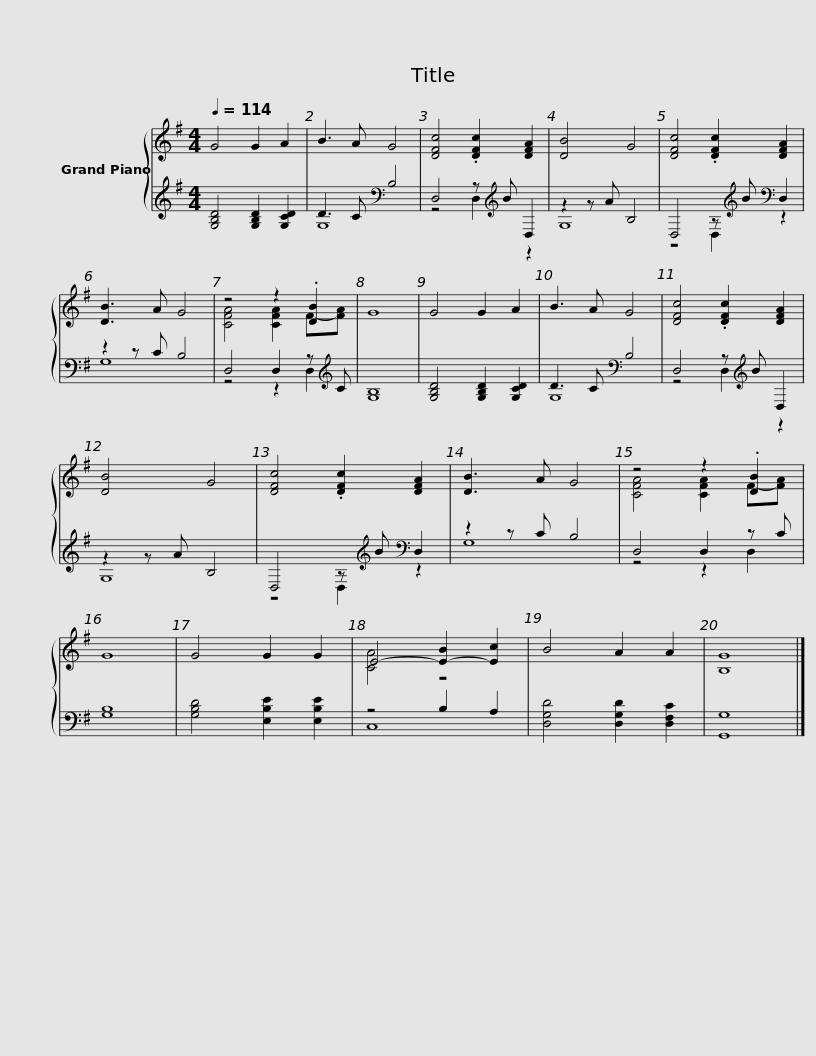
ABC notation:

X:1
%%score { ( 1 4 ) | ( 2 3 ) }
L:1/8
Q:1/4=114
M:4/4
I:linebreak $
K:G
V:1 treble
V:4 treble
V:2 treble
V:3 treble
V:1
 G4 G2 A2 | B3 A G4 | [DFc]4 .[DFc]2 [DFA]2 | [DB]4 G4 | [DFc]4 .[DFc]2 [DFA]2 | %5
 [DB]3 A G4 |$ z4 z2 .[DB]2 | G8 | G4 G2 A2 | B3 A G4 | %10
 [DFc]4 .[DFc]2 [DFA]2 | [DB]4 G4 | [DFc]4 .[DFc]2 [DFA]2 |$ [DB]3 A G4 | z4 z2 .[DB]2 | %15
 G8 | G4 G2 G2 | E4- [E-B]2 [Ec]2 | B4 A2 A2 | [B,G]8 |] %20
V:2
 [G,B,D]4 [G,B,D]2 [G,CD]2 | D3 C[K:bass] B,4 | D,4 z[K:treble] B D,2 | z2 z A B,4 | D,4 z[K:treble] B[K:bass] D,2 | %5
 z2 z C B,4 |$ D,4 D,2 z[K:treble] C | [G,B,]8 | [G,B,D]4 [G,B,D]2 [G,CD]2 | D3 C[K:bass] B,4 | %10
 D,4 z[K:treble] B D,2 | z2 z A B,4 | D,4 z[K:treble] B[K:bass] D,2 |$ z2 z C B,4 | D,4 D,2 z C | %15
 [G,B,]8 | [G,B,D]4 [E,B,E]2 [E,B,E]2 | z4 B,2 A,2 | [D,G,D]4 [D,G,D]2 [D,F,C]2 | [G,,G,]8 |] %20
V:3
 x8 | G,8[K:bass] | z4 D,2[K:treble] z2 | G,8 | z4 D,2[K:treble][K:bass] z2 | %5
 G,8 |$ z4 z2 D,2[K:treble] | x8 | x8 | G,8[K:bass] | %10
 z4 D,2[K:treble] z2 | G,8 | z4 D,2[K:treble][K:bass] z2 |$ G,8 | z4 z2 D,2 | %15
 x8 | x8 | C,8 | x8 | x8 |] %20
V:4
 x8 | x8 | x8 | x8 | x8 | %5
 x8 |$ [CFA]4 [CFA]2 F-[FA] | x8 | x8 | x8 | %10
 x8 | x8 | x8 |$ x8 | [CFA]4 [CFA]2 F-[FA] | %15
 x8 | x8 | [CA]4 z4 | x8 | x8 |] %20
